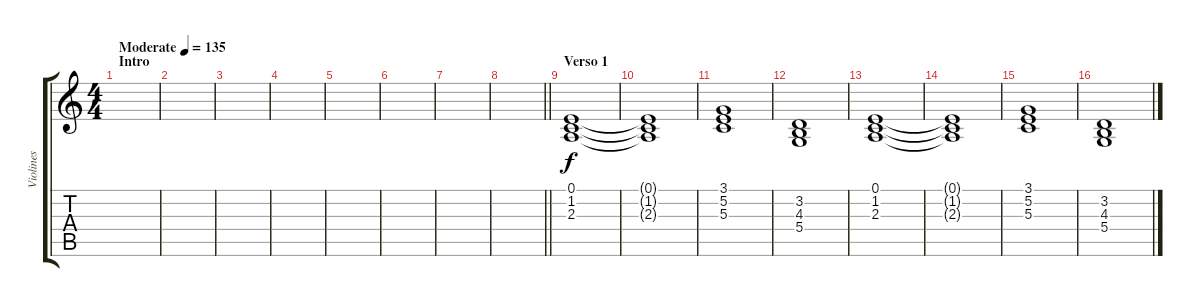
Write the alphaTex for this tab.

\track ("Violines" "Violines") {instrument stringensemble2}
\staff {score tabs}
\tuning (E4 B3 G3 D3 A2 E2) {hide}
\ts (4 4)
\section ("" "Intro")
\tempo (135 "Moderate")
\clef g2
\ks c
|
|
|
|
|
|
|
\barLineRight lightlight
|
\section ("" "Verso 1")
(0.1 1.2 2.3).1 |
(0.1{t} 1.2{t} 2.3{t}).1 |
(3.1 5.2 5.3).1 |
(3.2 4.3 5.4).1 |
(0.1 1.2 2.3).1 |
(0.1{t} 1.2{t} 2.3{t}).1 |
(3.1 5.2 5.3).1 |
(3.2 4.3 5.4).1
